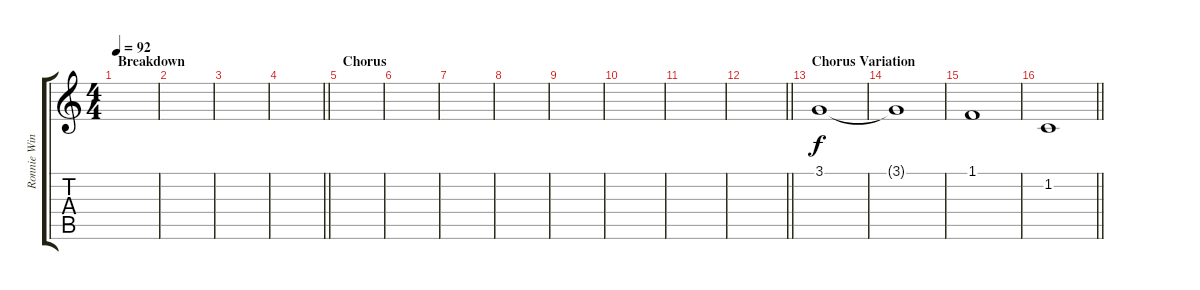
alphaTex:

\track ("Ronnie Winter (Backup Vocals)" "Ronnie Win") {instrument clarinet}
\staff {score tabs}
\tuning (E4 B3 G3 D3 A2 E2) {hide}
\ts (4 4)
\section ("" "Breakdown")
\tempo 92
\clef g2
\ks c
|
|
|
\barLineRight lightlight
|
\section ("" "Chorus")
|
|
|
|
|
|
|
\barLineRight lightlight
|
\section ("" "Chorus Variation")
3.1.1 |
3.1{t}.1 |
1.1.1 |
\barLineRight lightlight
1.2.1
